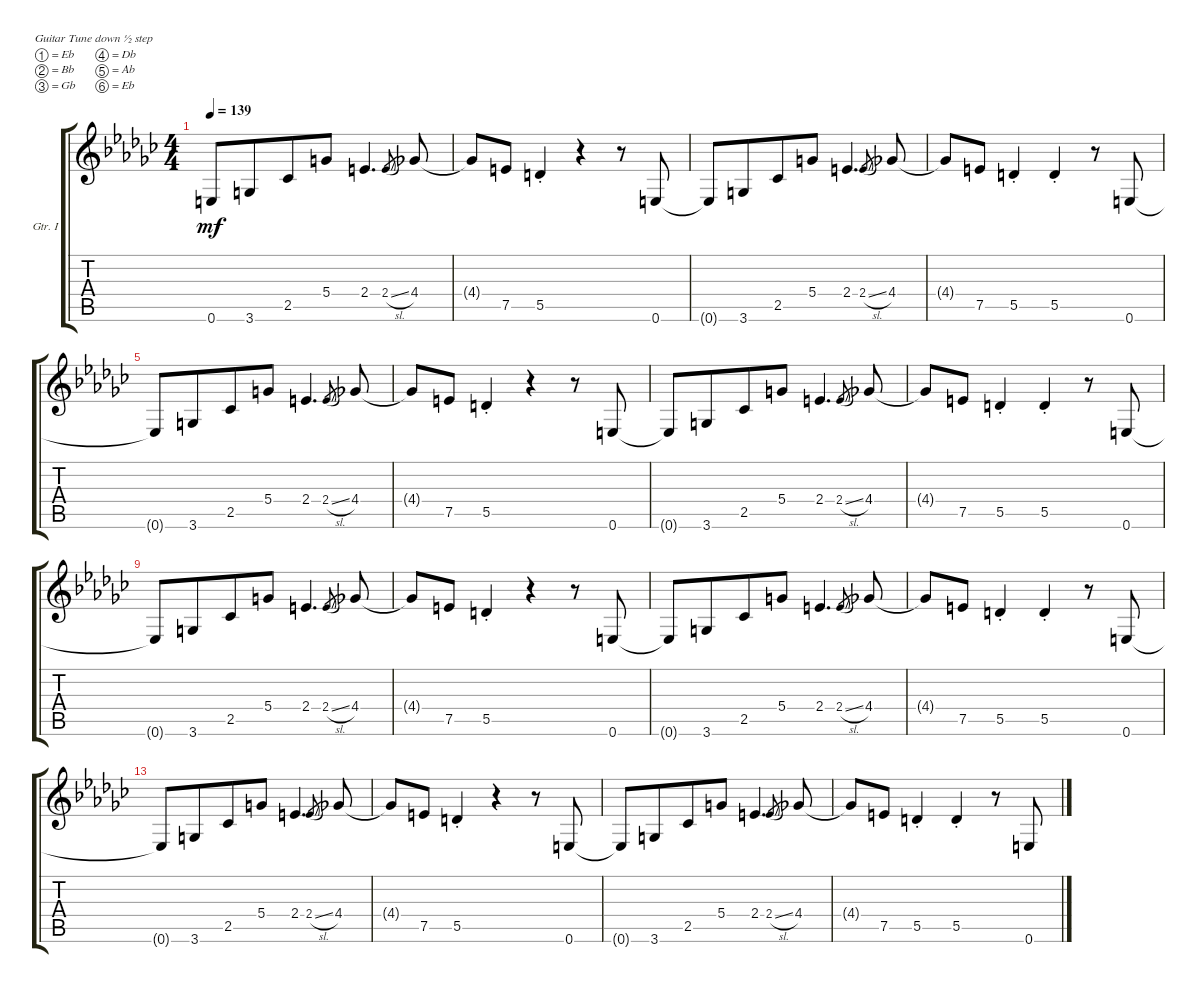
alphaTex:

\bracketExtendMode groupsimilarinstruments
\firstSystemTrackNameOrientation horizontal
\otherSystemsTrackNameOrientation horizontal
\defaultBarNumberDisplay FirstOfSystem
\track ("Electric Guitar I" "Gtr. I") {instrument distortionguitar}
\staff {score tabs}
\tuning (Eb4 Bb3 Gb3 Db3 Ab2 Eb2)
\displaytranspose 13
\ts (4 4)
\tempo 139
\clef g2
\ks gb
0.6{t}.8{dy mf} 3.6.8{beam merge} 2.5.8 5.4.8 2.4.4{d} 2.4{sl}.8{gr} 4.4.8 |
4.4{t}.8 7.5.8 5.5{st}.4 r.4 r.8 0.6.8 |
0.6{t}.8{beam merge} 3.6.8{beam merge} 2.5.8 5.4.8 2.4.4{d} 2.4{sl}.8{gr} 4.4.8 |
4.4{t}.8 7.5.8 5.5{st}.4 5.5{st}.4 r.8 0.6.8 |
0.6{t}.8 3.6.8{beam merge} 2.5.8 5.4.8 2.4.4{d} 2.4{sl}.8{gr} 4.4.8 |
4.4{t}.8 7.5.8 5.5{st}.4 r.4 r.8 0.6.8 |
0.6{t}.8{beam merge} 3.6.8{beam merge} 2.5.8 5.4.8 2.4.4{d} 2.4{sl}.8{gr} 4.4.8 |
4.4{t}.8 7.5.8 5.5{st}.4 5.5{st}.4 r.8 0.6.8 |
0.6{t}.8 3.6.8{beam merge} 2.5.8 5.4.8 2.4.4{d} 2.4{sl}.8{gr} 4.4.8 |
4.4{t}.8 7.5.8 5.5{st}.4 r.4 r.8 0.6.8 |
0.6{t}.8{beam merge} 3.6.8{beam merge} 2.5.8 5.4.8 2.4.4{d} 2.4{sl}.8{gr} 4.4.8 |
4.4{t}.8 7.5.8 5.5{st}.4 5.5{st}.4 r.8 0.6.8 |
0.6{t}.8 3.6.8{beam merge} 2.5.8 5.4.8 2.4.4{d} 2.4{sl}.8{gr} 4.4.8 |
4.4{t}.8 7.5.8 5.5{st}.4 r.4 r.8 0.6.8 |
0.6{t}.8{beam merge} 3.6.8{beam merge} 2.5.8 5.4.8 2.4.4{d} 2.4{sl}.8{gr} 4.4.8 |
4.4{t}.8 7.5.8 5.5{st}.4 5.5{st}.4 r.8 0.6.8
